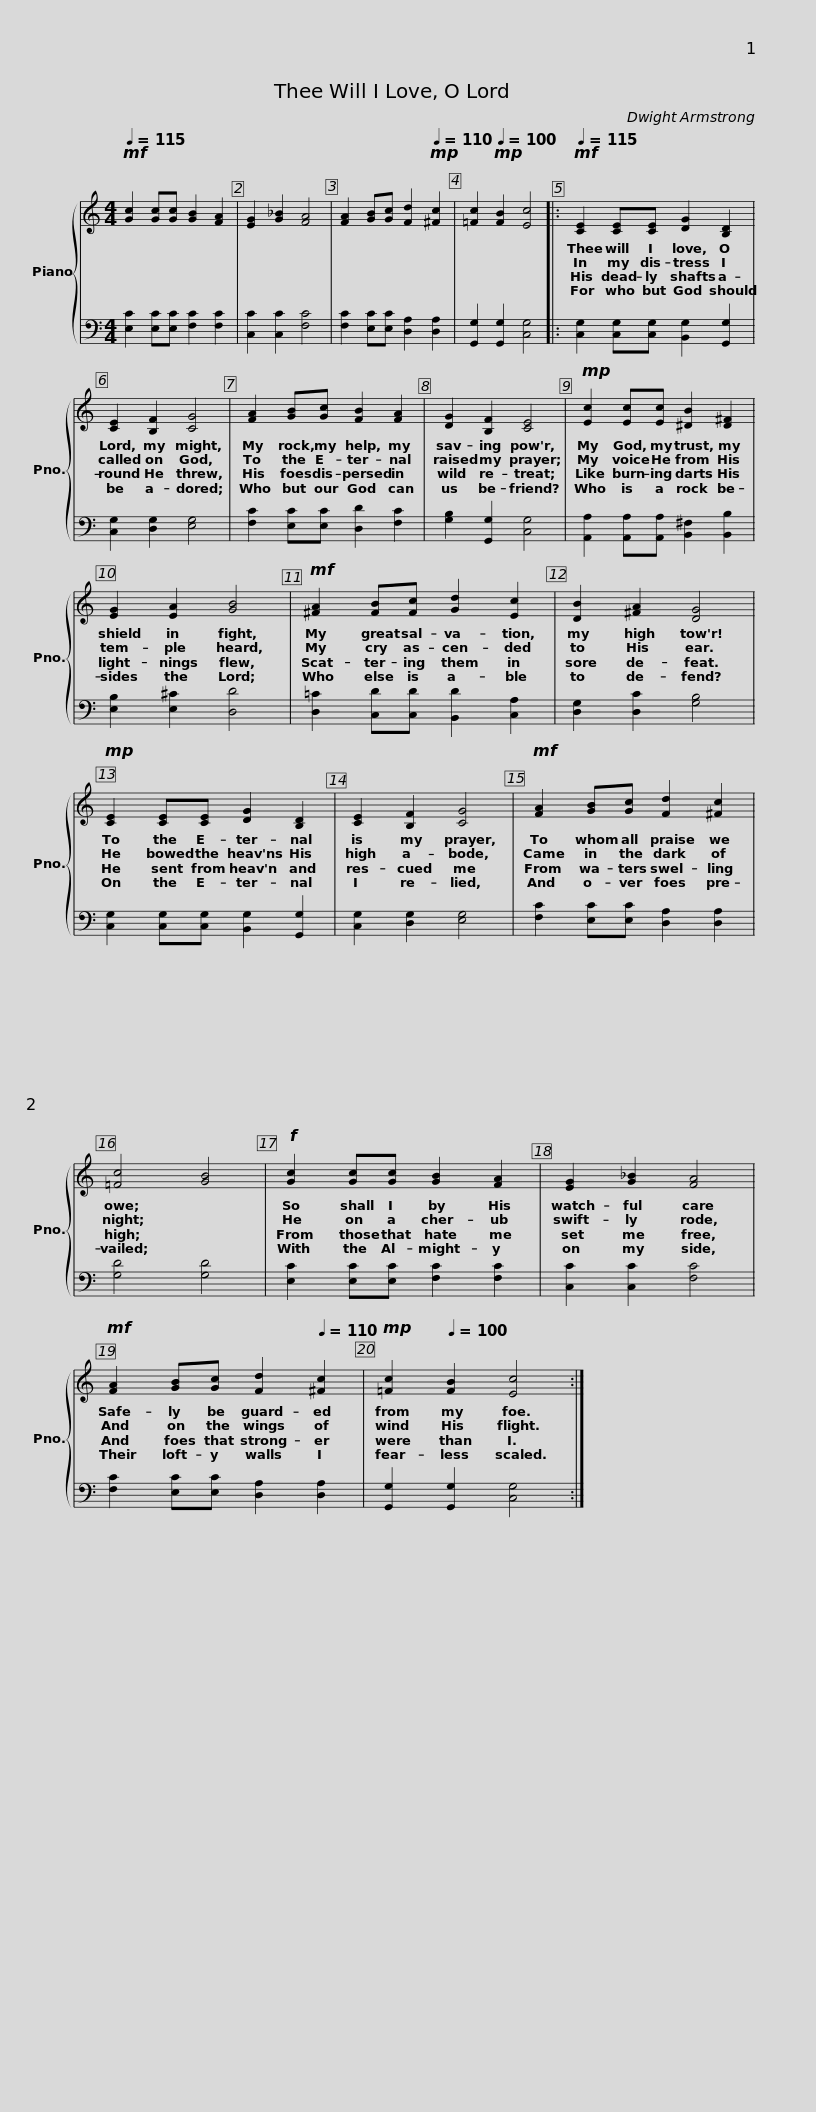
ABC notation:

X:1
%%score { 1 | 2 }
L:1/8
Q:1/4=115
M:4/4
I:linebreak $
K:C
V:1 treble
V:2 bass
V:1
!mf! [Gc]2 [Gc][Gc] [GB]2 [FA]2 | [EG]2 [G_B]2 [FA]4 | [FA]2 [GB][Gc] [Fd]2[Q:1/4=110]!mp! [^Fc]2 | [=Fc]2[Q:1/4=100]!mp! [FB]2 [Ec]4 |:$[Q:1/4=115]!mf! [CE]2 [CE][CE] [DG]2 [B,D]2 | %5
 [CE]2 [B,F]2 [CG]4 | [FA]2 [GB][Gc] [FB]2 [FA]2 | [DG]2 [B,F]2 [CE]4 |$!mp! [Ec]2 [Ec][Ec] [^DB]2 [D^F]2 | [EG]2 [EA]2 [GB]4 | %10
!mf! [^FA]2 [FB][Fc] [Gd]2 [Ec]2 | [DB]2 [^FA]2 [DG]4 |$!mp! [CE]2 [CE][CE] [DG]2 [B,D]2 | [CE]2 [B,F]2 [CG]4 |!mf! [FA]2 [GB][Gc] [Fd]2 [^Fc]2 | %15
 [=Fc]4 [GB]4 |$!f! [Gc]2 [Gc][Gc] [GB]2 [FA]2 | [EG]2 [G_B]2 [FA]4 |!mf! [FA]2 [GB][Gc] [Fd]2[Q:1/4=110] [^Fc]2 |!mp! [=Fc]2[Q:1/4=100] [FB]2 [Ec]4 :| %20
V:2
 [E,C]2 [E,C][E,C] [F,C]2 [F,C]2 | [C,C]2 [C,C]2 [F,C]4 | [F,C]2 [E,C][E,C] [D,A,]2 [D,A,]2 | [G,,G,]2 [G,,G,]2 [C,G,]4 |:$ [C,G,]2 [C,G,][C,G,] [B,,G,]2 [G,,G,]2 | %5
 [C,G,]2 [D,G,]2 [E,G,]4 | [F,C]2 [E,C][E,C] [D,D]2 [F,C]2 | [G,B,]2 [G,,G,]2 [C,G,]4 |$ [A,,A,]2 [A,,A,][A,,A,] [B,,^F,]2 [B,,B,]2 | [E,B,]2 [E,^C]2 [D,D]4 | %10
 [D,=C]2 [C,D][C,D] [B,,D]2 [C,A,]2 | [D,G,]2 [D,C]2 [G,B,]4 |$ [C,G,]2 [C,G,][C,G,] [B,,G,]2 [G,,G,]2 | [C,G,]2 [D,G,]2 [E,G,]4 | [F,C]2 [E,C][E,C] [D,A,]2 [D,A,]2 | %15
 [G,D]4 [G,D]4 |$ [E,C]2 [E,C][E,C] [F,C]2 [F,C]2 | [C,C]2 [C,C]2 [F,C]4 | [F,C]2 [E,C][E,C] [D,A,]2 [D,A,]2 | [G,,G,]2 [G,,G,]2 [C,G,]4 :| %20
